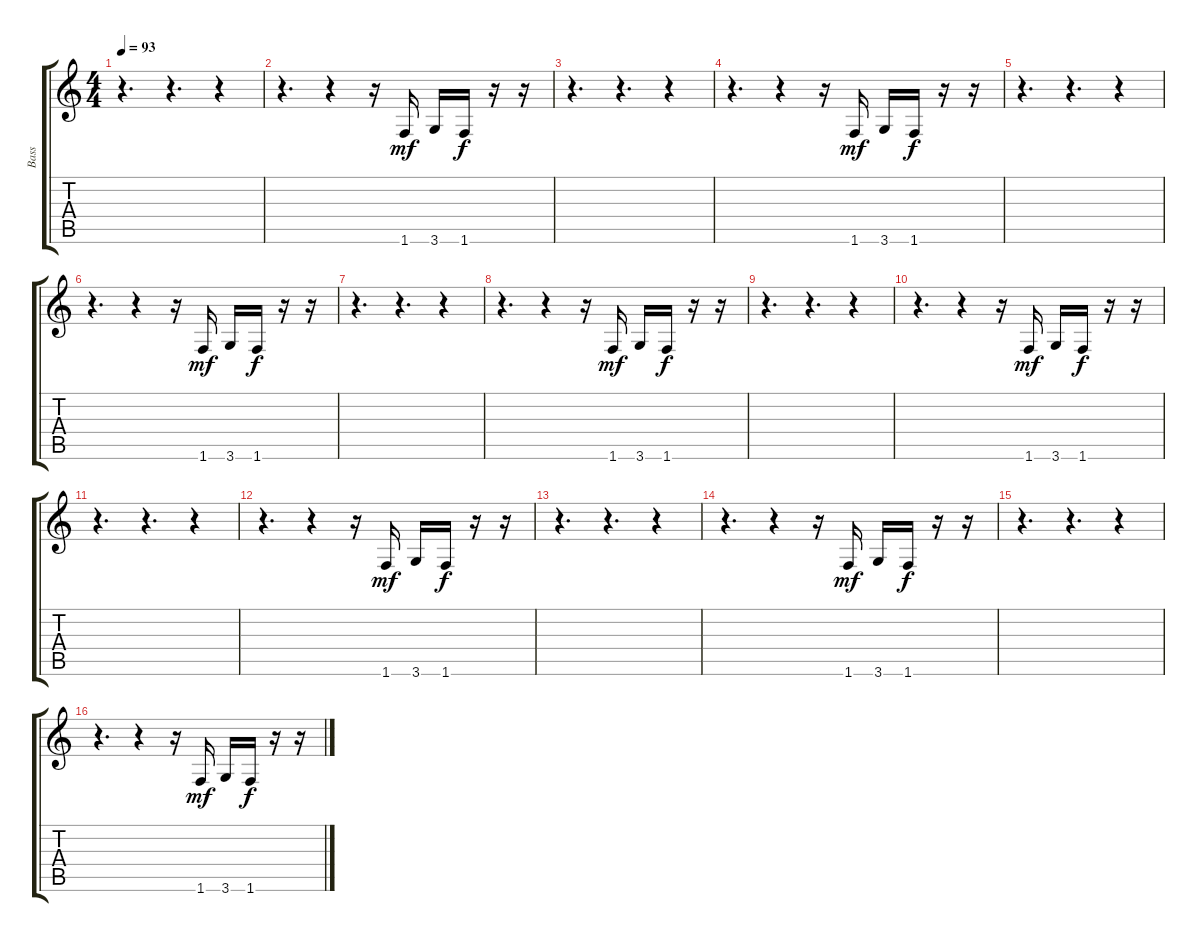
\track ("Bass" "Bass") {instrument electricbassfinger}
\staff {score tabs}
\tuning (E4 B3 G3 D3 A2 E2) {hide}
\ts (4 4)
\tempo 93
\clef g2
\ks c
r.4{d dy f} r.4{d} r.4 |
r.4{d} r.4 r.16 1.6.16{dy mf} 3.6.16 1.6.16{dy f} r.16 r.16 |
r.4{d} r.4{d} r.4 |
r.4{d} r.4 r.16 1.6.16{dy mf} 3.6.16 1.6.16{dy f} r.16 r.16 |
r.4{d} r.4{d} r.4 |
r.4{d} r.4 r.16 1.6.16{dy mf} 3.6.16 1.6.16{dy f} r.16 r.16 |
r.4{d} r.4{d} r.4 |
r.4{d} r.4 r.16 1.6.16{dy mf} 3.6.16 1.6.16{dy f} r.16 r.16 |
r.4{d} r.4{d} r.4 |
r.4{d} r.4 r.16 1.6.16{dy mf} 3.6.16 1.6.16{dy f} r.16 r.16 |
r.4{d} r.4{d} r.4 |
r.4{d} r.4 r.16 1.6.16{dy mf} 3.6.16 1.6.16{dy f} r.16 r.16 |
r.4{d} r.4{d} r.4 |
r.4{d} r.4 r.16 1.6.16{dy mf} 3.6.16 1.6.16{dy f} r.16 r.16 |
r.4{d} r.4{d} r.4 |
r.4{d} r.4 r.16 1.6.16{dy mf} 3.6.16 1.6.16{dy f} r.16 r.16
